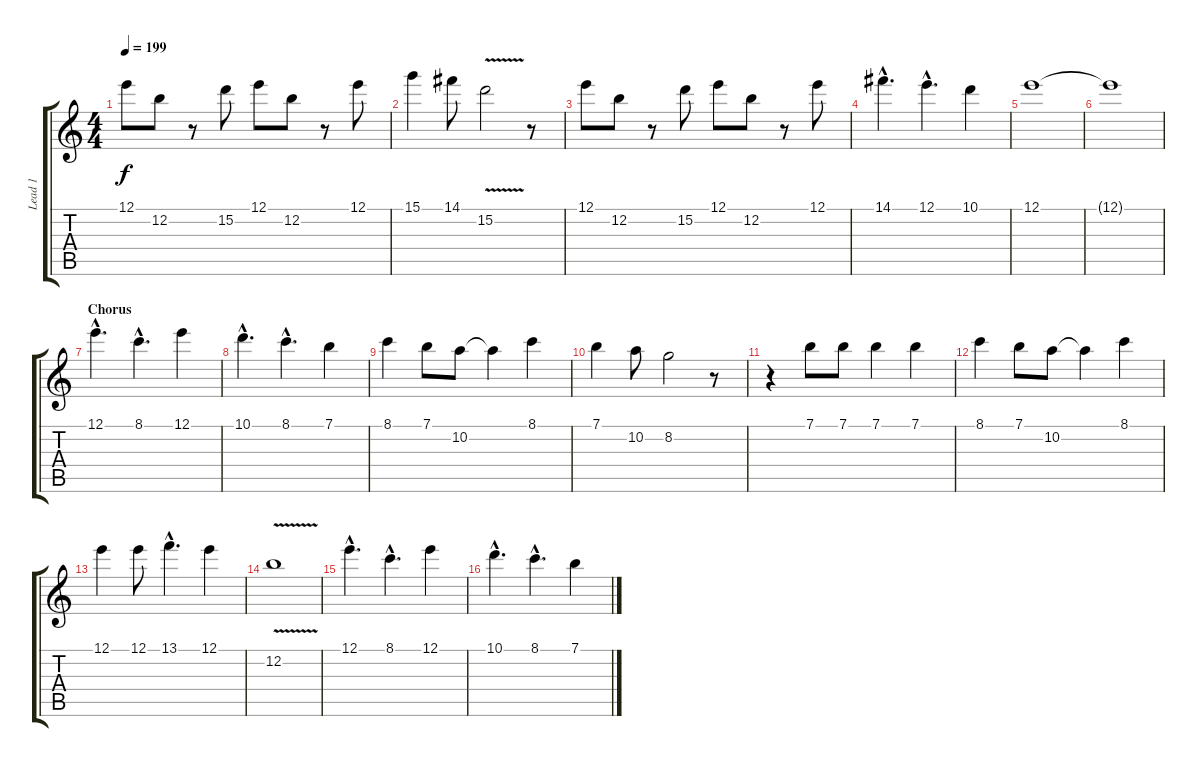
\track ("Lead 1" "Lead 1") {instrument overdrivenguitar}
\staff {score tabs}
\tuning (E4 B3 G3 D3 A2 E2) {hide}
\ts (4 4)
\tempo 199
\clef g2
\ks c
12.1.8{dy f} 12.2.8 r.8 15.2.8 12.1.8 12.2.8 r.8 12.1.8 |
15.1.4 14.1.8 15.2{v}.2 r.8 |
12.1.8 12.2.8 r.8 15.2.8 12.1.8 12.2.8 r.8 12.1.8 |
14.1{hac}.4{d} 12.1{hac}.4{d} 10.1.4 |
12.1.1{volume 0} |
12.1{t}.1 |
\section ("" "Chorus")
12.1{hac}.4{d volume 13} 8.1{hac}.4{d} 12.1.4 |
10.1{hac}.4{d} 8.1{hac}.4{d} 7.1.4 |
8.1.4 7.1.8 10.2.8 10.2{t}.4 8.1.4 |
7.1.4 10.2.8 8.2.2 r.8 |
r.4 7.1.8 7.1.8 7.1.4 7.1.4 |
8.1.4 7.1.8 10.2.8 10.2{t}.4 8.1.4 |
12.1.4 12.1.8 13.1{hac}.4{d} 12.1.4 |
12.2{v}.1 |
\section ("" "")
12.1{hac}.4{d} 8.1{hac}.4{d} 12.1.4 |
10.1{hac}.4{d} 8.1{hac}.4{d} 7.1.4
